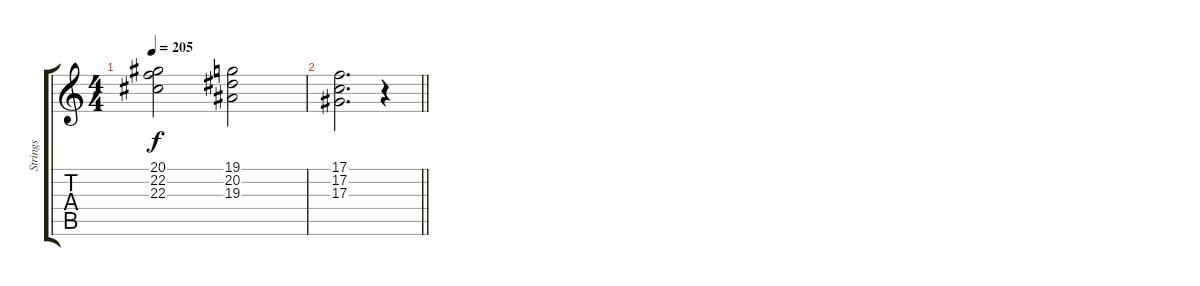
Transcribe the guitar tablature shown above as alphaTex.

\track ("Strings" "Strings") {instrument stringensemble1}
\staff {score tabs}
\tuning (C4 G3 Eb3 Bb2 F2 C2) {hide}
\ts (4 4)
\tempo 205
\clef g2
\ks c
(20.1 22.2 22.3).2{dy f} (19.1 20.2 19.3).2 |
\barLineRight lightlight
(17.1 17.2 17.3).2{d} r.4
